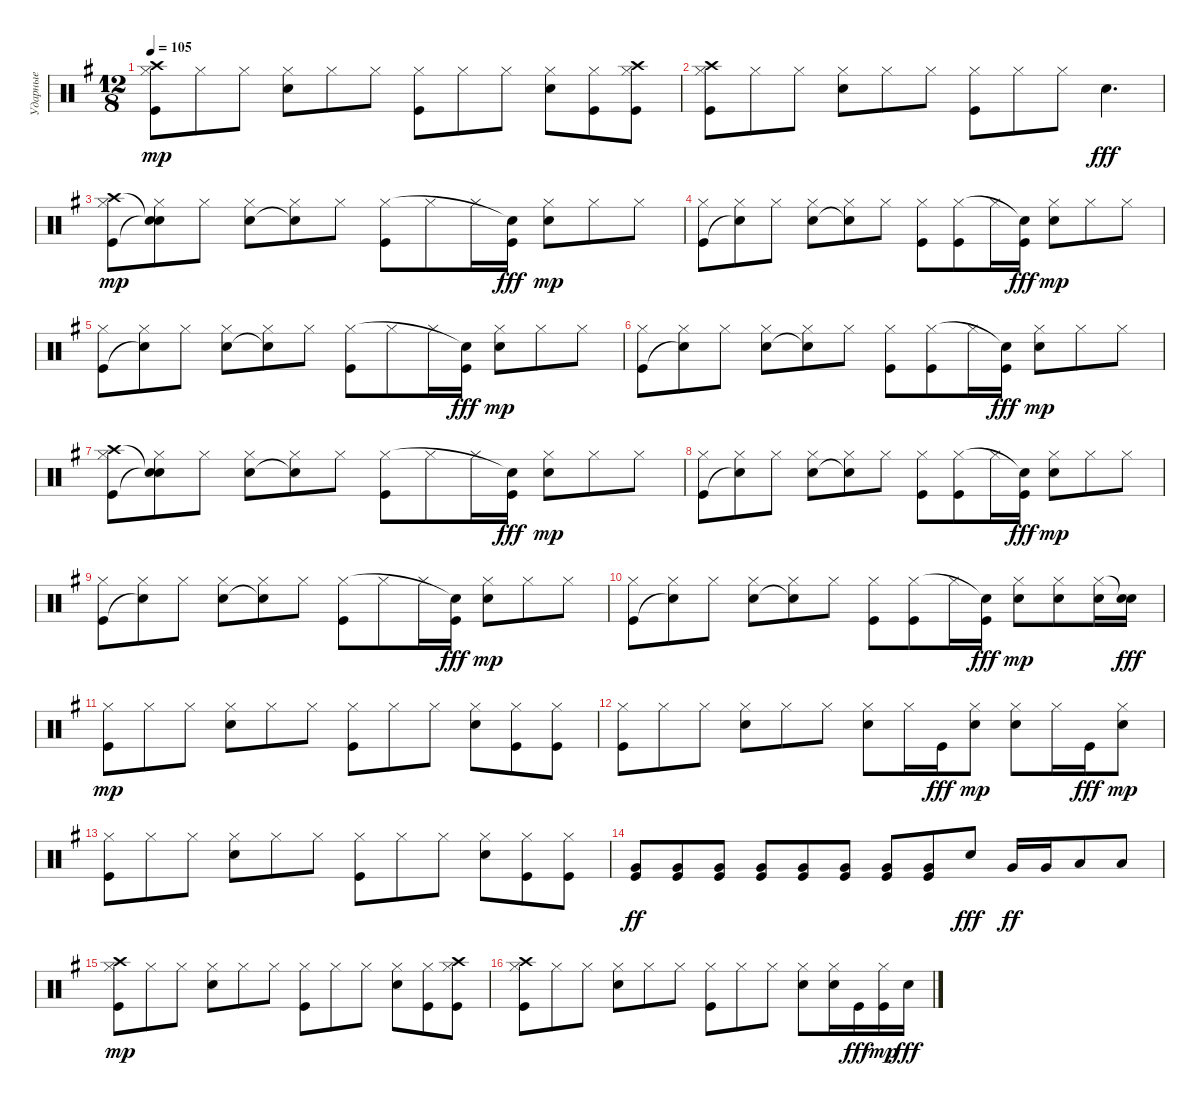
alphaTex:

\track ("Ударные" "Ударные") {instrument percussion}
\staff {score}
\articulation defaults
\ts (12 8)
\tempo 105
\clef neutral
\ks eminor
("Crash high (hit)" "Kick (hit)" "Hi-Hat (closed)").8{dy mp} "Hi-Hat (closed)".8 "Hi-Hat (closed)".8 ("Electric Snare (hit)" "Hi-Hat (closed)").8 "Hi-Hat (closed)".8 "Hi-Hat (closed)".8 ("Kick (hit)" "Hi-Hat (closed)").8 "Hi-Hat (closed)".8 "Hi-Hat (closed)".8 ("Electric Snare (hit)" "Hi-Hat (closed)").8 ("Kick (hit)" "Hi-Hat (closed)").8 ("Crash high (hit)" "Kick (hit)" "Hi-Hat (closed)").8 |
("Crash high (hit)" "Kick (hit)" "Hi-Hat (closed)").8 "Hi-Hat (closed)".8 "Hi-Hat (closed)".8 ("Electric Snare (hit)" "Hi-Hat (closed)").8 "Hi-Hat (closed)".8 "Hi-Hat (closed)".8 ("Kick (hit)" "Hi-Hat (closed)").8 "Hi-Hat (closed)".8 "Hi-Hat (closed)".8 "Electric Snare (hit)".4{d dy fff} |
("Crash high (hit)" "Kick (hit)" "Hi-Hat (closed)").8{dy mp} ("Snare (hit)"{t} "Snare (hit)"{t} "Hi-Hat (closed)").8 "Hi-Hat (closed)".8 ("Electric Snare (hit)" "Hi-Hat (closed)").8 ("Snare (hit)"{t} "Hi-Hat (closed)").8 "Hi-Hat (closed)".8 ("Kick (hit)" "Hi-Hat (closed)").8 "Hi-Hat (closed)".8 "Hi-Hat (closed)".16 ("Kick (hit)" "Snare (hit)"{t}).16{dy fff} ("Electric Snare (hit)" "Hi-Hat (closed)").8{dy mp} "Hi-Hat (closed)".8 "Hi-Hat (closed)".8 |
("Kick (hit)" "Hi-Hat (closed)").8 ("Snare (hit)"{t} "Hi-Hat (closed)").8 "Hi-Hat (closed)".8 ("Electric Snare (hit)" "Hi-Hat (closed)").8 ("Snare (hit)"{t} "Hi-Hat (closed)").8 "Hi-Hat (closed)".8 ("Kick (hit)" "Hi-Hat (closed)").8 ("Kick (hit)" "Hi-Hat (closed)").8 "Hi-Hat (closed)".16 ("Kick (hit)" "Snare (hit)"{t}).16{dy fff} ("Electric Snare (hit)" "Hi-Hat (closed)").8{dy mp} "Hi-Hat (closed)".8 "Hi-Hat (closed)".8 |
("Kick (hit)" "Hi-Hat (closed)").8 ("Snare (hit)"{t} "Hi-Hat (closed)").8 "Hi-Hat (closed)".8 ("Electric Snare (hit)" "Hi-Hat (closed)").8 ("Snare (hit)"{t} "Hi-Hat (closed)").8 "Hi-Hat (closed)".8 ("Kick (hit)" "Hi-Hat (closed)").8 "Hi-Hat (closed)".8 "Hi-Hat (closed)".16 ("Kick (hit)" "Snare (hit)"{t}).16{dy fff} ("Electric Snare (hit)" "Hi-Hat (closed)").8{dy mp} "Hi-Hat (closed)".8 "Hi-Hat (closed)".8 |
("Kick (hit)" "Hi-Hat (closed)").8 ("Snare (hit)"{t} "Hi-Hat (closed)").8 "Hi-Hat (closed)".8 ("Electric Snare (hit)" "Hi-Hat (closed)").8 ("Snare (hit)"{t} "Hi-Hat (closed)").8 "Hi-Hat (closed)".8 ("Kick (hit)" "Hi-Hat (closed)").8 ("Kick (hit)" "Hi-Hat (closed)").8 "Hi-Hat (closed)".16 ("Kick (hit)" "Snare (hit)"{t}).16{dy fff} ("Electric Snare (hit)" "Hi-Hat (closed)").8{dy mp} "Hi-Hat (closed)".8 "Hi-Hat (closed)".8 |
("Crash high (hit)" "Kick (hit)" "Hi-Hat (closed)").8 ("Snare (hit)"{t} "Snare (hit)"{t} "Hi-Hat (closed)").8 "Hi-Hat (closed)".8 ("Electric Snare (hit)" "Hi-Hat (closed)").8 ("Snare (hit)"{t} "Hi-Hat (closed)").8 "Hi-Hat (closed)".8 ("Kick (hit)" "Hi-Hat (closed)").8 "Hi-Hat (closed)".8 "Hi-Hat (closed)".16 ("Kick (hit)" "Snare (hit)"{t}).16{dy fff} ("Electric Snare (hit)" "Hi-Hat (closed)").8{dy mp} "Hi-Hat (closed)".8 "Hi-Hat (closed)".8 |
("Kick (hit)" "Hi-Hat (closed)").8 ("Snare (hit)"{t} "Hi-Hat (closed)").8 "Hi-Hat (closed)".8 ("Electric Snare (hit)" "Hi-Hat (closed)").8 ("Snare (hit)"{t} "Hi-Hat (closed)").8 "Hi-Hat (closed)".8 ("Kick (hit)" "Hi-Hat (closed)").8 ("Kick (hit)" "Hi-Hat (closed)").8 "Hi-Hat (closed)".16 ("Kick (hit)" "Snare (hit)"{t}).16{dy fff} ("Electric Snare (hit)" "Hi-Hat (closed)").8{dy mp} "Hi-Hat (closed)".8 "Hi-Hat (closed)".8 |
("Kick (hit)" "Hi-Hat (closed)").8 ("Snare (hit)"{t} "Hi-Hat (closed)").8 "Hi-Hat (closed)".8 ("Electric Snare (hit)" "Hi-Hat (closed)").8 ("Snare (hit)"{t} "Hi-Hat (closed)").8 "Hi-Hat (closed)".8 ("Kick (hit)" "Hi-Hat (closed)").8 "Hi-Hat (closed)".8 "Hi-Hat (closed)".16 ("Kick (hit)" "Snare (hit)"{t}).16{dy fff} ("Electric Snare (hit)" "Hi-Hat (closed)").8{dy mp} "Hi-Hat (closed)".8 "Hi-Hat (closed)".8 |
("Kick (hit)" "Hi-Hat (closed)").8 ("Snare (hit)"{t} "Hi-Hat (closed)").8 "Hi-Hat (closed)".8 ("Electric Snare (hit)" "Hi-Hat (closed)").8 ("Snare (hit)"{t} "Hi-Hat (closed)").8 "Hi-Hat (closed)".8 ("Kick (hit)" "Hi-Hat (closed)").8 ("Kick (hit)" "Hi-Hat (closed)").8 "Hi-Hat (closed)".16 ("Kick (hit)" "Snare (hit)"{t}).16{dy fff} ("Electric Snare (hit)" "Hi-Hat (closed)").8{dy mp} ("Electric Snare (hit)" "Hi-Hat (closed)").8 ("Electric Snare (hit)" "Hi-Hat (closed)").16 ("Electric Snare (hit)" "Snare (hit)"{t}).16{dy fff} |
("Kick (hit)" "Hi-Hat (closed)").8{dy mp} "Hi-Hat (closed)".8 "Hi-Hat (closed)".8 ("Electric Snare (hit)" "Hi-Hat (closed)").8 "Hi-Hat (closed)".8 "Hi-Hat (closed)".8 ("Kick (hit)" "Hi-Hat (closed)").8 "Hi-Hat (closed)".8 "Hi-Hat (closed)".8 ("Electric Snare (hit)" "Hi-Hat (closed)").8 ("Kick (hit)" "Hi-Hat (closed)").8 ("Kick (hit)" "Hi-Hat (closed)").8 |
("Kick (hit)" "Hi-Hat (closed)").8 "Hi-Hat (closed)".8 "Hi-Hat (closed)".8 ("Electric Snare (hit)" "Hi-Hat (closed)").8 "Hi-Hat (closed)".8 "Hi-Hat (closed)".8 ("Electric Snare (hit)" "Hi-Hat (closed)").8 "Hi-Hat (closed)".16 "Kick (hit)".16{dy fff} ("Electric Snare (hit)" "Hi-Hat (closed)").8{dy mp} ("Electric Snare (hit)" "Hi-Hat (closed)").8 "Hi-Hat (closed)".16 "Kick (hit)".16{dy fff} ("Electric Snare (hit)" "Hi-Hat (closed)").8{dy mp} |
("Kick (hit)" "Hi-Hat (closed)").8 "Hi-Hat (closed)".8 "Hi-Hat (closed)".8 ("Electric Snare (hit)" "Hi-Hat (closed)").8 "Hi-Hat (closed)".8 "Hi-Hat (closed)".8 ("Kick (hit)" "Hi-Hat (closed)").8 "Hi-Hat (closed)".8 "Hi-Hat (closed)".8 ("Electric Snare (hit)" "Hi-Hat (closed)").8 ("Kick (hit)" "Hi-Hat (closed)").8 ("Kick (hit)" "Hi-Hat (closed)").8 |
("Kick (hit)" "Very Low Tom (hit)").8{dy ff} ("Kick (hit)" "Very Low Tom (hit)").8 ("Kick (hit)" "Very Low Tom (hit)").8 ("Kick (hit)" "Very Low Tom (hit)").8 ("Kick (hit)" "Very Low Tom (hit)").8 ("Kick (hit)" "Very Low Tom (hit)").8 ("Kick (hit)" "Very Low Tom (hit)").8 ("Kick (hit)" "Very Low Tom (hit)").8 "Electric Snare (hit)".8{dy fff} "Very Low Tom (hit)".16{dy ff} "Very Low Tom (hit)".16 "Low Tom (hit)".8 "Low Floor Tom (hit)".8 |
("Crash high (hit)" "Kick (hit)" "Hi-Hat (closed)").8{dy mp} "Hi-Hat (closed)".8 "Hi-Hat (closed)".8 ("Electric Snare (hit)" "Hi-Hat (closed)").8 "Hi-Hat (closed)".8 "Hi-Hat (closed)".8 ("Kick (hit)" "Hi-Hat (closed)").8 "Hi-Hat (closed)".8 "Hi-Hat (closed)".8 ("Electric Snare (hit)" "Hi-Hat (closed)").8 ("Kick (hit)" "Hi-Hat (closed)").8 ("Crash high (hit)" "Kick (hit)" "Hi-Hat (closed)").8 |
("Crash high (hit)" "Kick (hit)" "Hi-Hat (closed)").8 "Hi-Hat (closed)".8 "Hi-Hat (closed)".8 ("Electric Snare (hit)" "Hi-Hat (closed)").8 "Hi-Hat (closed)".8 "Hi-Hat (closed)".8 ("Kick (hit)" "Hi-Hat (closed)").8 "Hi-Hat (closed)".8 "Hi-Hat (closed)".8 ("Electric Snare (hit)" "Hi-Hat (closed)").8 ("Electric Snare (hit)" "Hi-Hat (closed)").16 "Kick (hit)".16{dy fff} ("Kick (hit)" "Hi-Hat (closed)").16{dy mp} "Electric Snare (hit)".16{dy fff}
